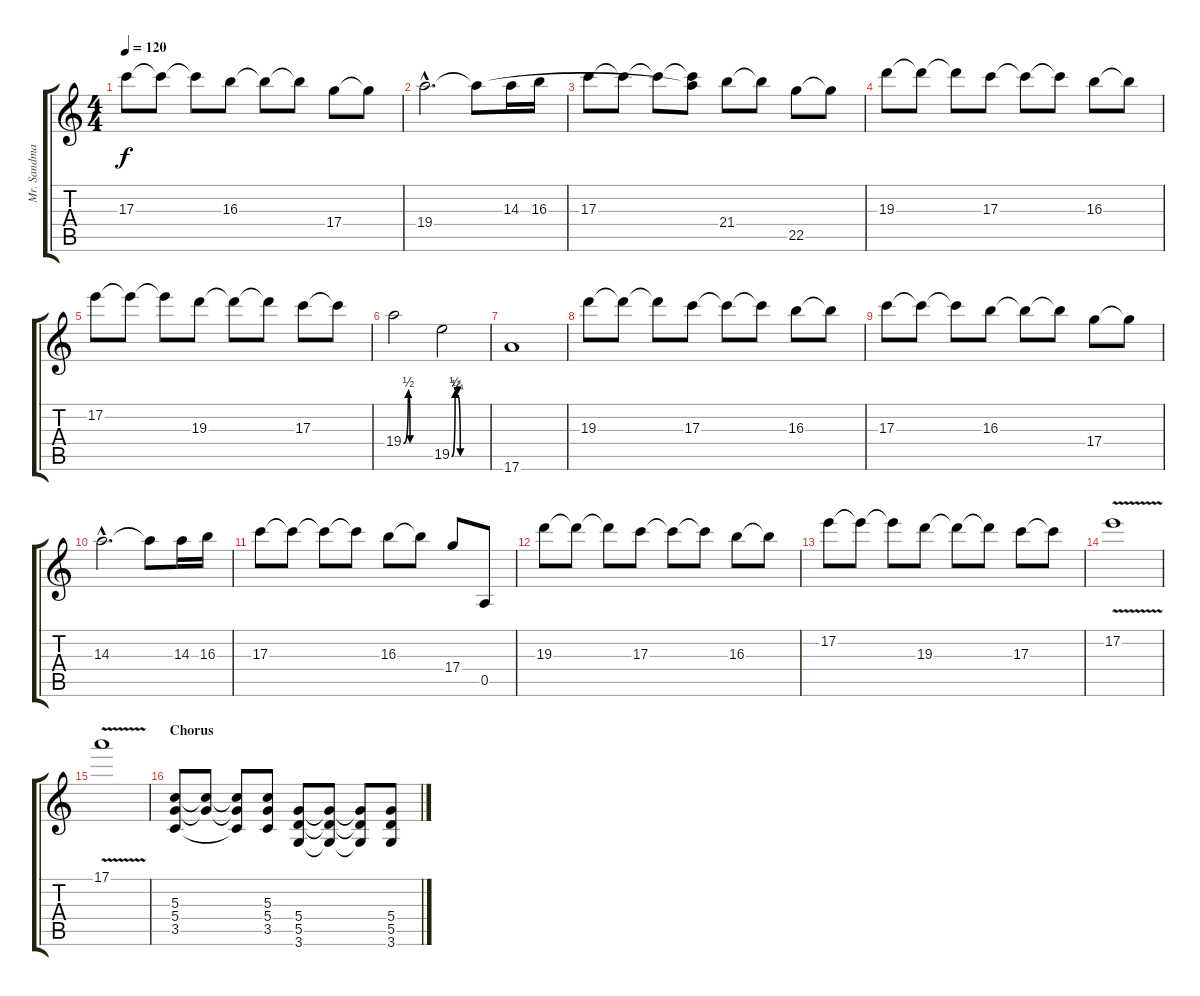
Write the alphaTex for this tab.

\track ("Mr. Sandman" "Mr. Sandma") {instrument distortionguitar}
\staff {score tabs}
\tuning (E4 B3 G3 D3 A2 E2) {hide}
\ts (4 4)
\tempo 120
\clef g2
\ks c
17.3.8{dy f} 17.3{t}.8 17.3{t}.8 16.3.8 16.3{t}.8 16.3{t}.8 17.4.8 17.4{t}.8 |
19.4{hac}.2{d} 19.4{t}.8 14.3.16 16.3.16 |
17.3.8 17.3{t}.8 17.3{t}.8 (17.3{t} 19.4{t}).8 21.4.8 21.4{t}.8 22.5.8 22.5{t}.8 |
19.3.8 19.3{t}.8 19.3{t}.8 17.3.8 17.3{t}.8 17.3{t}.8 16.3.8 16.3{t}.8 |
17.2.8 17.2{t}.8 17.2{t}.8 19.3.8 19.3{t}.8 19.3{t}.8 17.3.8 17.3{t}.8 |
19.4{be (custom 0 0 11 2 15 0 21 0 30 0 45 0 60 0)}.2 19.5{be (custom 0 0 6 2 10 1 15 0 30 0 45 0 60 0)}.2 |
17.6.1 |
19.3.8 19.3{t}.8 19.3{t}.8 17.3.8 17.3{t}.8 17.3{t}.8 16.3.8 16.3{t}.8 |
17.3.8 17.3{t}.8 17.3{t}.8 16.3.8 16.3{t}.8 16.3{t}.8 17.4.8 17.4{t}.8 |
14.3{hac}.2{d} 14.3{t}.8 14.3.16 16.3.16 |
17.3.8 17.3{t}.8 17.3{t}.8 17.3{t}.8 16.3.8 16.3{t}.8 17.4.8 0.5.8 |
19.3.8 19.3{t}.8 19.3{t}.8 17.3.8 17.3{t}.8 17.3{t}.8 16.3.8 16.3{t}.8 |
17.2.8 17.2{t}.8 17.2{t}.8 19.3.8 19.3{t}.8 19.3{t}.8 17.3.8 17.3{t}.8 |
17.2{v}.1 |
17.1{v}.1 |
\section ("" "Chorus")
(5.3 5.4 3.5).8 (5.3{t} 5.4{t}).8 (5.3{t} 5.4{t} 3.5{t}).8 (5.3 5.4 3.5).8 (5.4 5.5 3.6).8 (5.4{t} 5.5{t} 3.6{t}).8 (5.4{t} 5.5{t} 3.6{t}).8 (5.4 5.5 3.6).8
